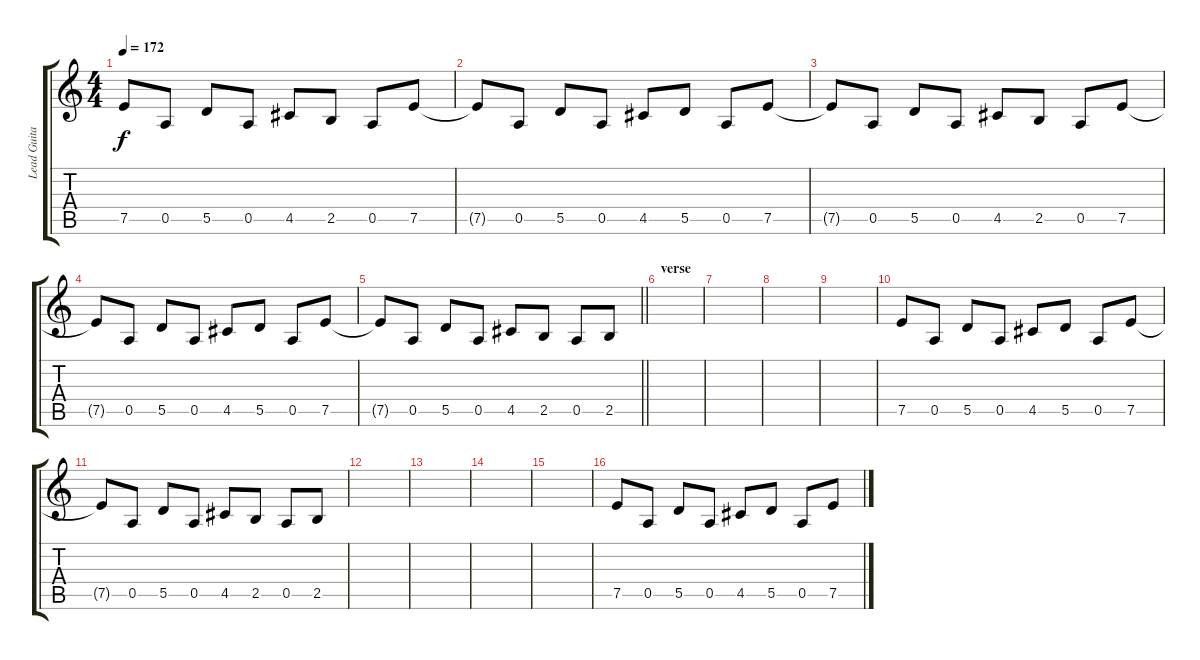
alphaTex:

\track ("Lead Guitar" "Lead Guita") {instrument distortionguitar}
\staff {score tabs}
\tuning (E4 B3 G3 D3 A2 D2) {hide}
\ts (4 4)
\tempo 172
\clef g2
\ks c
7.5{t}.8{dy f} 0.5.8 5.5.8 0.5.8 4.5.8 2.5.8 0.5.8 7.5.8 |
7.5{t}.8 0.5.8 5.5.8 0.5.8 4.5.8 5.5.8 0.5.8 7.5.8 |
7.5{t}.8 0.5.8 5.5.8 0.5.8 4.5.8 2.5.8 0.5.8 7.5.8 |
7.5{t}.8 0.5.8 5.5.8 0.5.8 4.5.8 5.5.8 0.5.8 7.5.8 |
\barLineRight lightlight
7.5{t}.8 0.5.8 5.5.8 0.5.8 4.5.8 2.5.8 0.5.8 2.5.8 |
\section ("" "verse")
|
|
|
|
7.5.8 0.5.8 5.5.8 0.5.8 4.5.8 5.5.8 0.5.8 7.5.8 |
7.5{t}.8 0.5.8 5.5.8 0.5.8 4.5.8 2.5.8 0.5.8 2.5.8 |
|
|
|
|
7.5.8 0.5.8 5.5.8 0.5.8 4.5.8 5.5.8 0.5.8 7.5.8
